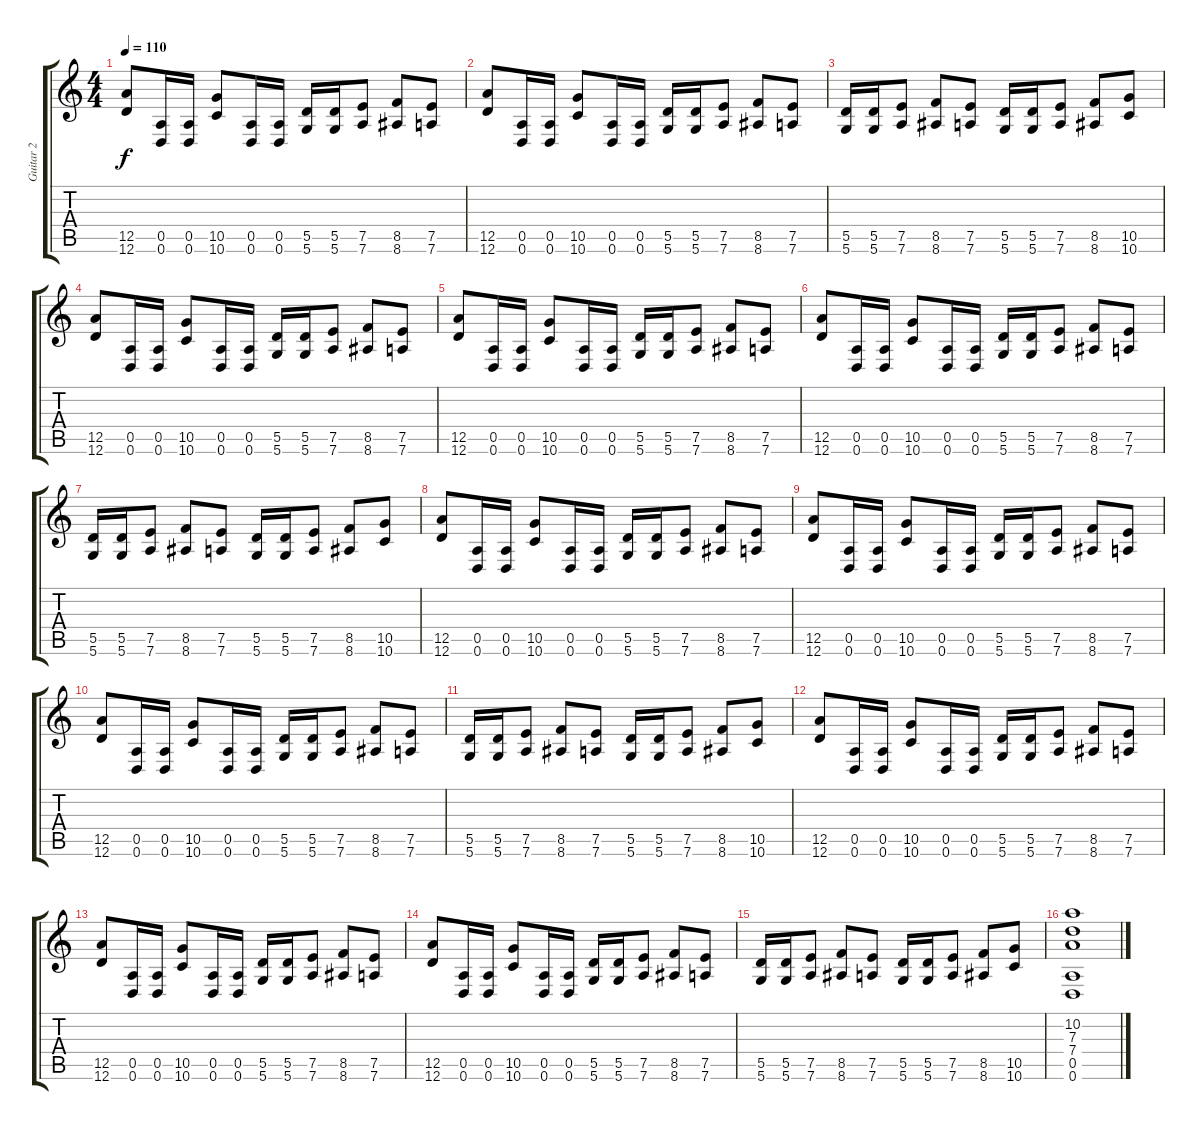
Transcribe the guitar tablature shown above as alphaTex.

\track ("Guitar 2" "Guitar 2") {instrument distortionguitar}
\staff {score tabs}
\tuning (E4 B3 G3 D3 A2 D2) {hide}
\ts (4 4)
\tempo 110
\clef g2
\ks c
(12.5 12.6).8{dy f} (0.5 0.6).16 (0.5 0.6).16 (10.5 10.6).8 (0.5 0.6).16 (0.5 0.6).16 (5.5 5.6).16 (5.5 5.6).16 (7.5 7.6).8 (8.5 8.6).8 (7.5 7.6).8 |
(12.5 12.6).8 (0.5 0.6).16 (0.5 0.6).16 (10.5 10.6).8 (0.5 0.6).16 (0.5 0.6).16 (5.5 5.6).16 (5.5 5.6).16 (7.5 7.6).8 (8.5 8.6).8 (7.5 7.6).8 |
(5.5 5.6).16 (5.5 5.6).16 (7.5 7.6).8 (8.5 8.6).8 (7.5 7.6).8 (5.5 5.6).16 (5.5 5.6).16 (7.5 7.6).8 (8.5 8.6).8 (10.5 10.6).8 |
(12.5 12.6).8 (0.5 0.6).16 (0.5 0.6).16 (10.5 10.6).8 (0.5 0.6).16 (0.5 0.6).16 (5.5 5.6).16 (5.5 5.6).16 (7.5 7.6).8 (8.5 8.6).8 (7.5 7.6).8 |
(12.5 12.6).8 (0.5 0.6).16 (0.5 0.6).16 (10.5 10.6).8 (0.5 0.6).16 (0.5 0.6).16 (5.5 5.6).16 (5.5 5.6).16 (7.5 7.6).8 (8.5 8.6).8 (7.5 7.6).8 |
(12.5 12.6).8 (0.5 0.6).16 (0.5 0.6).16 (10.5 10.6).8 (0.5 0.6).16 (0.5 0.6).16 (5.5 5.6).16 (5.5 5.6).16 (7.5 7.6).8 (8.5 8.6).8 (7.5 7.6).8 |
(5.5 5.6).16 (5.5 5.6).16 (7.5 7.6).8 (8.5 8.6).8 (7.5 7.6).8 (5.5 5.6).16 (5.5 5.6).16 (7.5 7.6).8 (8.5 8.6).8 (10.5 10.6).8 |
(12.5 12.6).8 (0.5 0.6).16 (0.5 0.6).16 (10.5 10.6).8 (0.5 0.6).16 (0.5 0.6).16 (5.5 5.6).16 (5.5 5.6).16 (7.5 7.6).8 (8.5 8.6).8 (7.5 7.6).8 |
(12.5 12.6).8 (0.5 0.6).16 (0.5 0.6).16 (10.5 10.6).8 (0.5 0.6).16 (0.5 0.6).16 (5.5 5.6).16 (5.5 5.6).16 (7.5 7.6).8 (8.5 8.6).8 (7.5 7.6).8 |
(12.5 12.6).8 (0.5 0.6).16 (0.5 0.6).16 (10.5 10.6).8 (0.5 0.6).16 (0.5 0.6).16 (5.5 5.6).16 (5.5 5.6).16 (7.5 7.6).8 (8.5 8.6).8 (7.5 7.6).8 |
(5.5 5.6).16 (5.5 5.6).16 (7.5 7.6).8 (8.5 8.6).8 (7.5 7.6).8 (5.5 5.6).16 (5.5 5.6).16 (7.5 7.6).8 (8.5 8.6).8 (10.5 10.6).8 |
(12.5 12.6).8 (0.5 0.6).16 (0.5 0.6).16 (10.5 10.6).8 (0.5 0.6).16 (0.5 0.6).16 (5.5 5.6).16 (5.5 5.6).16 (7.5 7.6).8 (8.5 8.6).8 (7.5 7.6).8 |
(12.5 12.6).8 (0.5 0.6).16 (0.5 0.6).16 (10.5 10.6).8 (0.5 0.6).16 (0.5 0.6).16 (5.5 5.6).16 (5.5 5.6).16 (7.5 7.6).8 (8.5 8.6).8 (7.5 7.6).8 |
(12.5 12.6).8 (0.5 0.6).16 (0.5 0.6).16 (10.5 10.6).8 (0.5 0.6).16 (0.5 0.6).16 (5.5 5.6).16 (5.5 5.6).16 (7.5 7.6).8 (8.5 8.6).8 (7.5 7.6).8 |
(5.5 5.6).16 (5.5 5.6).16 (7.5 7.6).8 (8.5 8.6).8 (7.5 7.6).8 (5.5 5.6).16 (5.5 5.6).16 (7.5 7.6).8 (8.5 8.6).8 (10.5 10.6).8 |
(10.2 7.3 7.4 0.5 0.6).1
